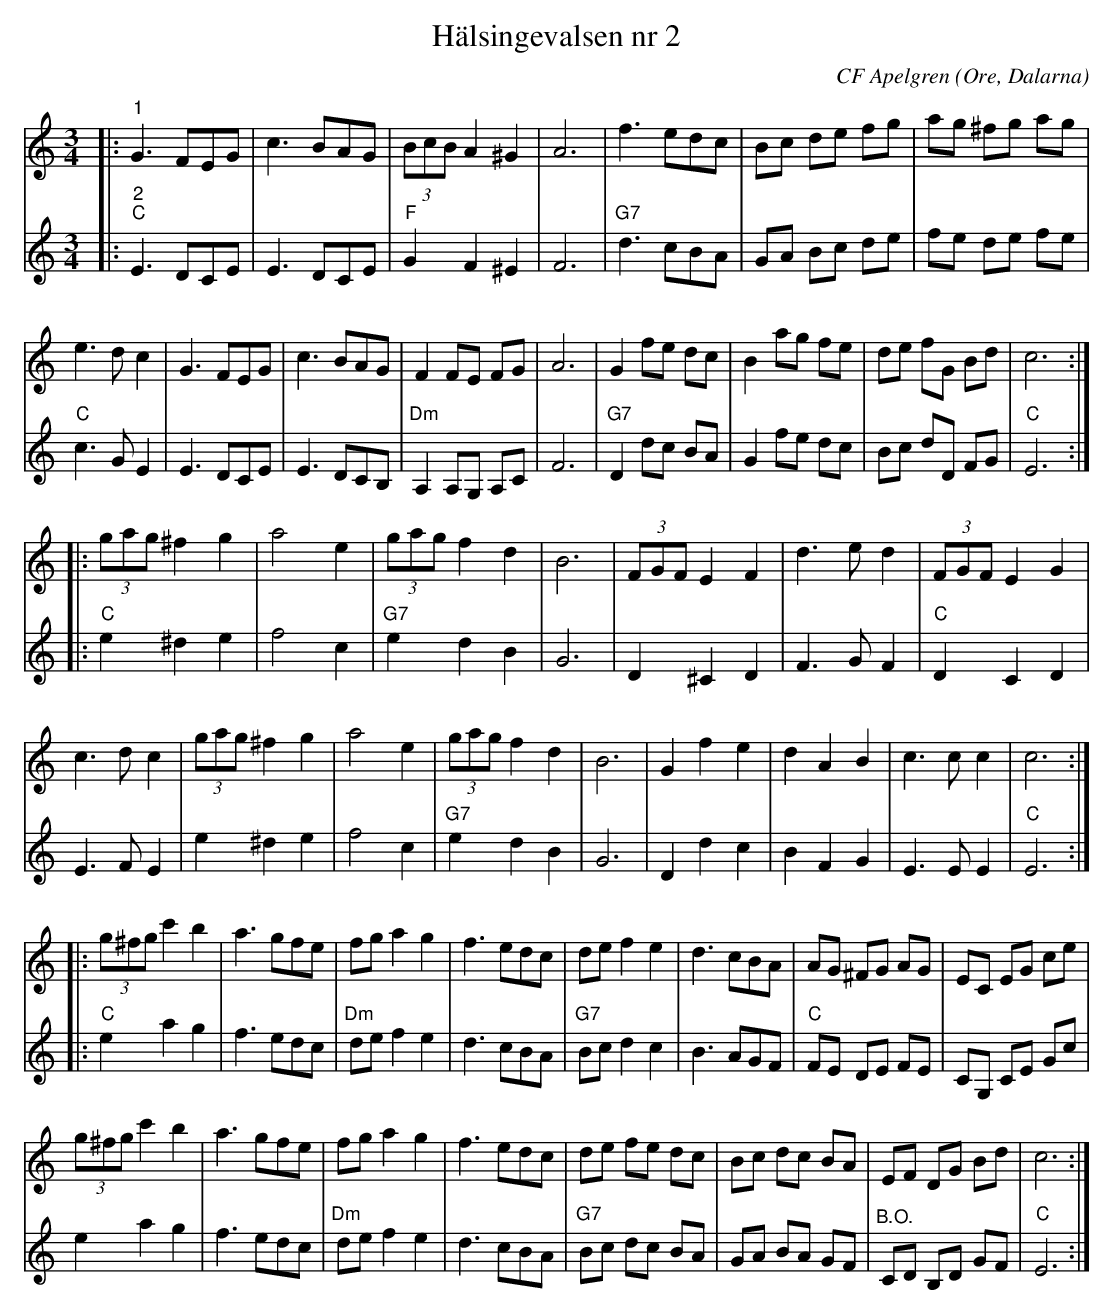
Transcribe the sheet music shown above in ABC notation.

X:1
T:Hälsingevalsen nr 2
C:CF Apelgren
O:Ore, Dalarna
L:1/8
M:3/4
K:C
V:1
|:"^1" G3 FEG | c3 BAG | (3BcB A2 ^G2 | A6 | f3 edc | Bc de fg | ag ^fg ag |
e3 d c2 | G3 FEG | c3 BAG | F2 FE FG | A6 | G2 fe dc | B2 ag fe | de fG Bd | c6 ::
(3gag ^f2 g2 | a4 e2 | (3gag f2 d2 | B6 | (3FGF E2 F2 | d3 e d2 | (3FGF E2 G2 |
c3 d c2 | (3gag ^f2 g2 | a4 e2 | (3gag f2 d2 | B6 | G2 f2 e2 | d2 A2 B2 | c3 c c2 | c6 ::
(3g^fg c'2 b2 | a3 gfe | fg a2 g2 | f3 edc | de f2 e2 | d3 cBA | AG ^FG AG | EC EG ce |
(3g^fg c'2 b2 | a3 gfe | fg a2 g2 | f3 edc | de fe dc | Bc dc BA | EF DG Bd | c6 :|
V:2
|:"^2""C" E3 DCE | E3 DCE |"F" G2 F2 ^E2 | F6 |"G7" d3 cBA | GA Bc de | fe de fe |"C" c3 G E2 |
E3 DCE | E3 DCB, |"Dm" A,2 A,G, A,C | F6 |"G7" D2 dc BA | G2 fe dc | Bc dD FG |"C" E6 ::
"C" e2 ^d2 e2 | f4 c2 |"G7" e2 d2 B2 | G6 | D2 ^C2 D2 | F3 G F2 |"C" D2 C2 D2 | E3 F E2 |
e2 ^d2 e2 | f4 c2 |"G7" e2 d2 B2 | G6 | D2 d2 c2 | B2 F2 G2 | E3 E E2 |"C" E6 ::
"C" e2 a2 g2 | f3 edc |"Dm" de f2 e2 | d3 cBA |"G7" Bc d2 c2 | B3 AGF | "C" FE DE FE | CG, CE Gc | e2 a2 g2 |
f3 edc |"Dm" de f2 e2 | d3 cBA |"G7" Bc dc BA | GA BA GF | "^B.O." CD B,D GF |"C" E6 :|
